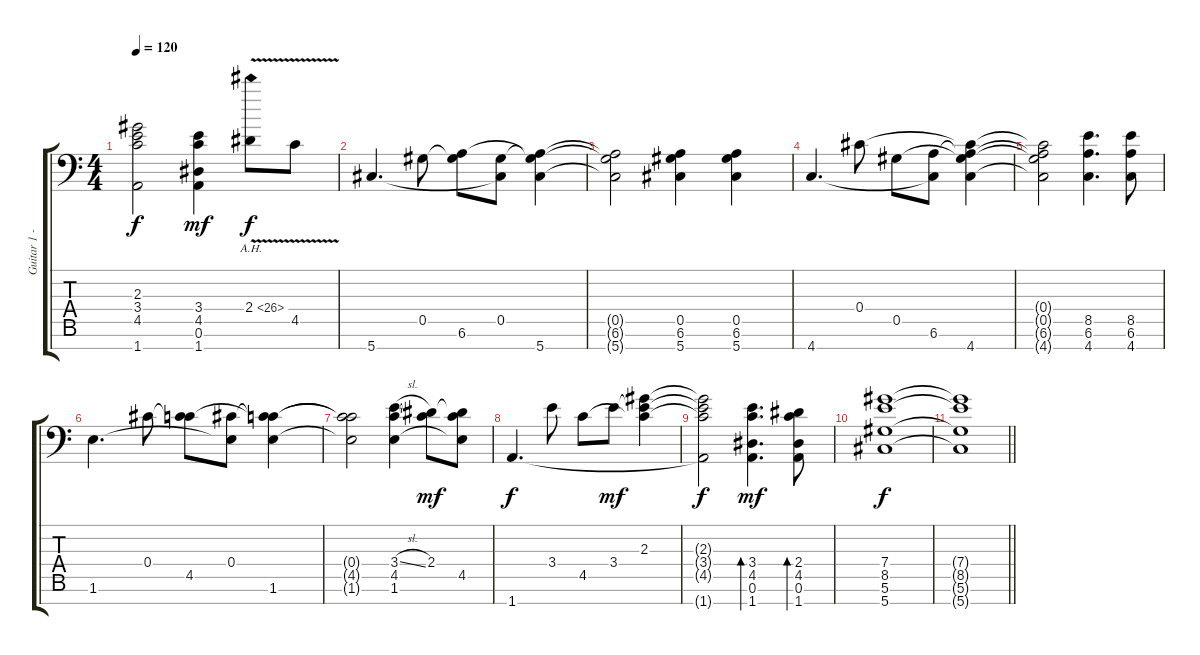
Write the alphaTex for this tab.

\track ("Guitar 1 - Left Dist." "Guitar 1 -") {instrument distortionguitar}
\staff {score tabs}
\tuning (Eb4 Bb3 Gb3 Db3 Ab2 Eb2 Ab1) {hide}
\ts (4 4)
\tempo 120
\clef f4
\ks c
(2.3{t} 3.4{t} 4.5{t} 1.7{t}).2{dy f} (3.4 4.5 0.6 1.7).4{dy mf} 2.4{ah 24 v}.8{dy f} 4.5{v}.8 |
5.7.4{d} 0.5.8 (0.5{t} 6.6).8 (0.5 5.7{t}).8 (0.5{t} 6.6{t} 5.7).4 |
(0.5{t} 6.6{t} 5.7{t}).2 (0.5 6.6 5.7).4 (0.5 6.6 5.7).4 |
4.7.4{d} 0.4.8 0.5.8 (6.6 4.7{t}).8 (0.4{t} 0.5{t} 6.6{t} 4.7).4 |
(0.4{t} 0.5{t} 6.6{t} 4.7{t}).2 (8.5 6.6 4.7).4{d} (8.5 6.6 4.7).8 |
1.6.4{d} 0.4.8 (0.4{t} 4.5).8 (0.4 1.6{t}).8 (0.4{t} 4.5{t} 1.6).4 |
(0.4{t} 4.5{t} 1.6{t}).2 (3.4{sl} 4.5 1.6).4 (2.4 4.5{t}).8{dy mf} (2.4{t} 4.5 1.6{t}).8 |
1.7.4{d dy f} 3.4.8 4.5.8 3.4.8{dy mf} (2.3 3.4{t} 4.5{t}).4 |
(2.3{t} 3.4{t} 4.5{t} 1.7{t}).2{dy f} (3.4 4.5 0.6 1.7).4{d bd 240 dy mf} (2.4 4.5 0.6 1.7).8{bd 120} |
(7.4 8.5 5.6 5.7).1{dy f} |
\barLineRight lightlight
(7.4{t} 8.5{t} 5.6{t} 5.7{t}).1
